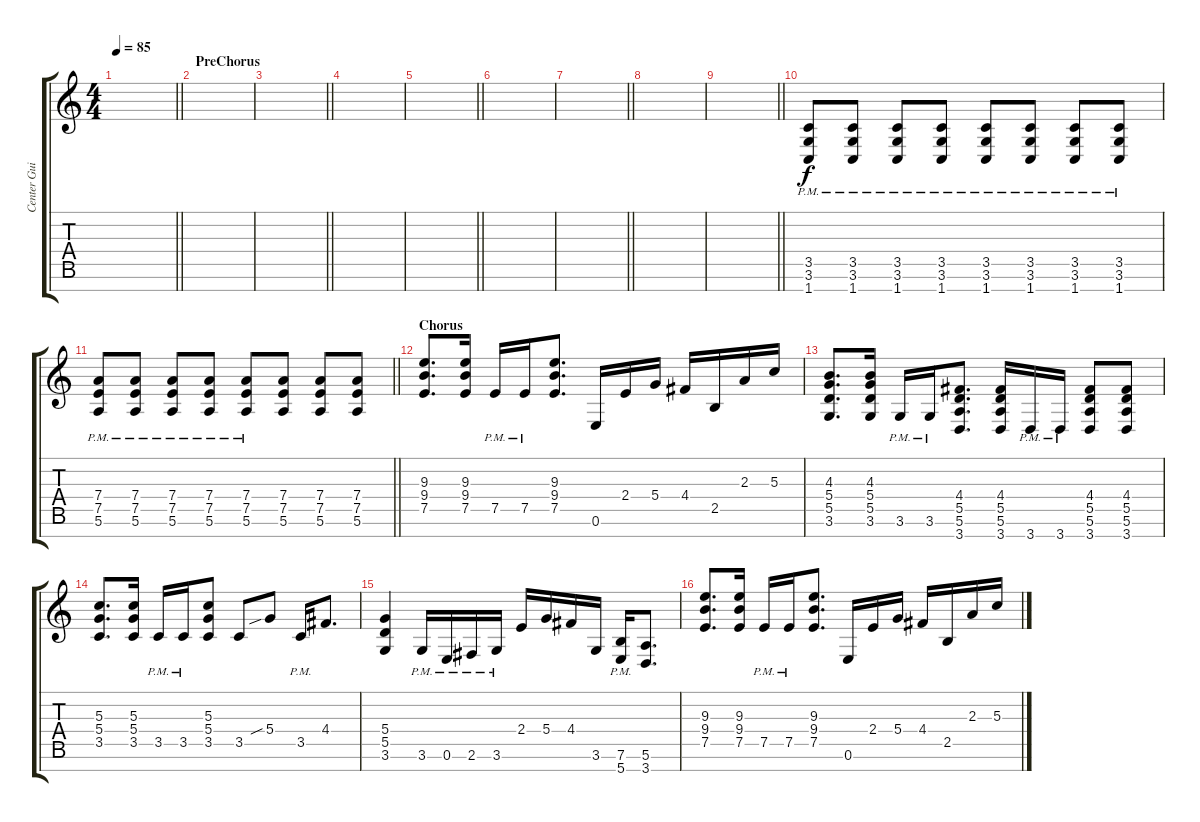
\track ("Center Guitar" "Center Gui") {instrument distortionguitar}
\staff {score tabs}
\tuning (E4 B3 G3 D3 A2 E2 B1) {hide}
\ts (4 4)
\tempo 85
\clef g2
\barLineRight lightlight
\ks c
|
\section ("" "PreChorus")
|
\barLineRight lightlight
|
|
\barLineRight lightlight
|
|
\barLineRight lightlight
|
|
\barLineRight lightlight
|
(3.5{pm} 3.6{pm} 1.7{pm}).8{volume 13} (3.5{pm} 3.6{pm} 1.7{pm}).8 (3.5{pm} 3.6{pm} 1.7{pm}).8 (3.5{pm} 3.6{pm} 1.7{pm}).8 (3.5{pm} 3.6{pm} 1.7{pm}).8 (3.5{pm} 3.6{pm} 1.7{pm}).8 (3.5{pm} 3.6{pm} 1.7{pm}).8 (3.5{pm} 3.6{pm} 1.7{pm}).8 |
\barLineRight lightlight
(7.4{pm} 7.5{pm} 5.6{pm}).8 (7.4{pm} 7.5{pm} 5.6{pm}).8 (7.4{pm} 7.5{pm} 5.6{pm}).8 (7.4{pm} 7.5{pm} 5.6{pm}).8 (7.4{pm} 7.5{pm} 5.6{pm}).8 (7.4 7.5 5.6).8 (7.4 7.5 5.6).8 (7.4 7.5 5.6).8 |
\section ("" "Chorus")
(9.3 9.4 7.5).8{d} (9.3 9.4 7.5).16 7.5{pm}.16 7.5{pm}.16 (9.3 9.4 7.5).8{d} 0.6.16 2.4.16 5.4.16 4.4.16 2.5.16 2.3.16 5.3.16 |
(4.3 5.4 5.5 3.6).8{d} (4.3 5.4 5.5 3.6).16 3.6{pm}.16 3.6{pm}.16 (4.4 5.5 5.6 3.7).8{d} (4.4 5.5 5.6 3.7).16 3.7{pm}.16 3.7{pm}.16 (4.4 5.5 5.6 3.7).8 (4.4 5.5 5.6 3.7).8 |
(5.3 5.4 3.5).8{d} (5.3 5.4 3.5).16 3.5{pm}.16 3.5{pm}.16 (5.3 5.4 3.5).8 3.5.8 5.4{sib}.8 3.5{pm}.16 4.4.8{d} |
(5.4 5.5 3.6).4 3.6{pm}.16 0.6{pm}.16 2.6{pm}.16 3.6{pm}.16 2.4.16 5.4.16 4.4.16 3.6.16 (7.6{pm} 5.7{pm}).16 (5.6 3.7).8{d} |
(9.3 9.4 7.5).8{d} (9.3 9.4 7.5).16 7.5{pm}.16 7.5{pm}.16 (9.3 9.4 7.5).8{d} 0.6.16 2.4.16 5.4.16 4.4.16 2.5.16 2.3.16 5.3.16
